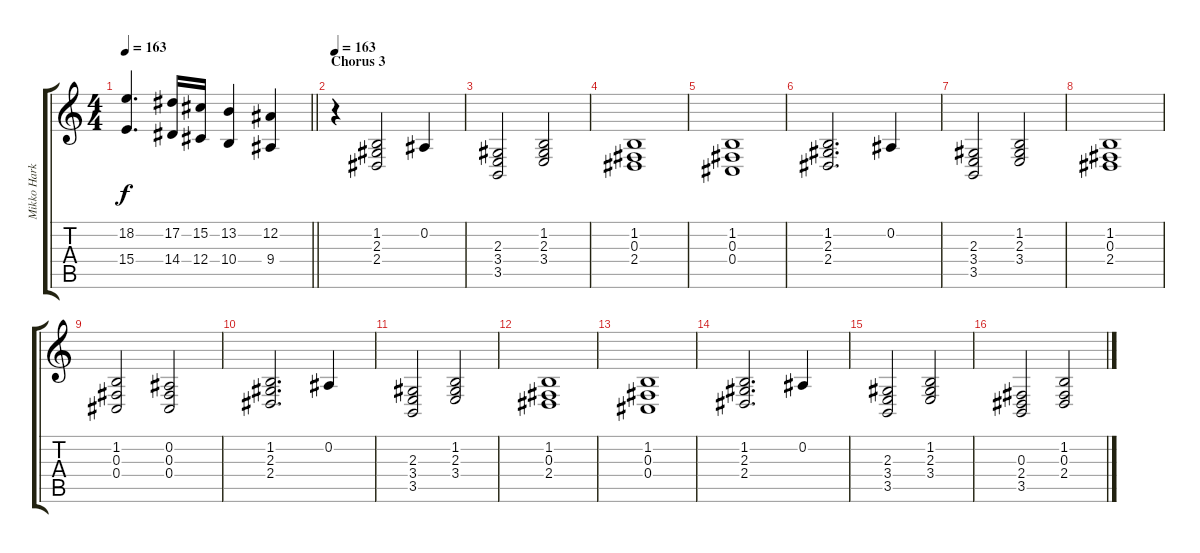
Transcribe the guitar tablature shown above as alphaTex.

\track ("Mikko Harkin RH" "Mikko Hark") {instrument harpsichord}
\staff {score tabs}
\tuning (Eb4 Bb3 Gb3 Db3 Ab2 Eb2) {hide}
\ts (4 4)
\tempo 163
\clef g2
\barLineRight lightlight
\ks c
(18.2 15.4).4{d dy f} (17.2 14.4).16 (15.2 12.4).16 (13.2 10.4).4 (12.2 9.4).4 |
\section ("" "Chorus 3")
\tempo 163
r.4{instrument harpsichord} (1.2 2.3 2.4).2 0.2.4 |
(2.3 3.4 3.5).2 (1.2 2.3 3.4).2 |
(1.2 0.3 2.4).1 |
(1.2 0.3 0.4).1 |
(1.2 2.3 2.4).2{d} 0.2.4 |
(2.3 3.4 3.5).2 (1.2 2.3 3.4).2 |
(1.2 0.3 2.4).1 |
(1.2 0.3 0.4).2 (0.2 0.3 0.4).2 |
(1.2 2.3 2.4).2{d} 0.2.4 |
(2.3 3.4 3.5).2 (1.2 2.3 3.4).2 |
(1.2 0.3 2.4).1 |
(1.2 0.3 0.4).1 |
(1.2 2.3 2.4).2{d} 0.2.4 |
(2.3 3.4 3.5).2 (1.2 2.3 3.4).2 |
(0.3 2.4 3.5).2 (1.2 0.3 2.4).2
